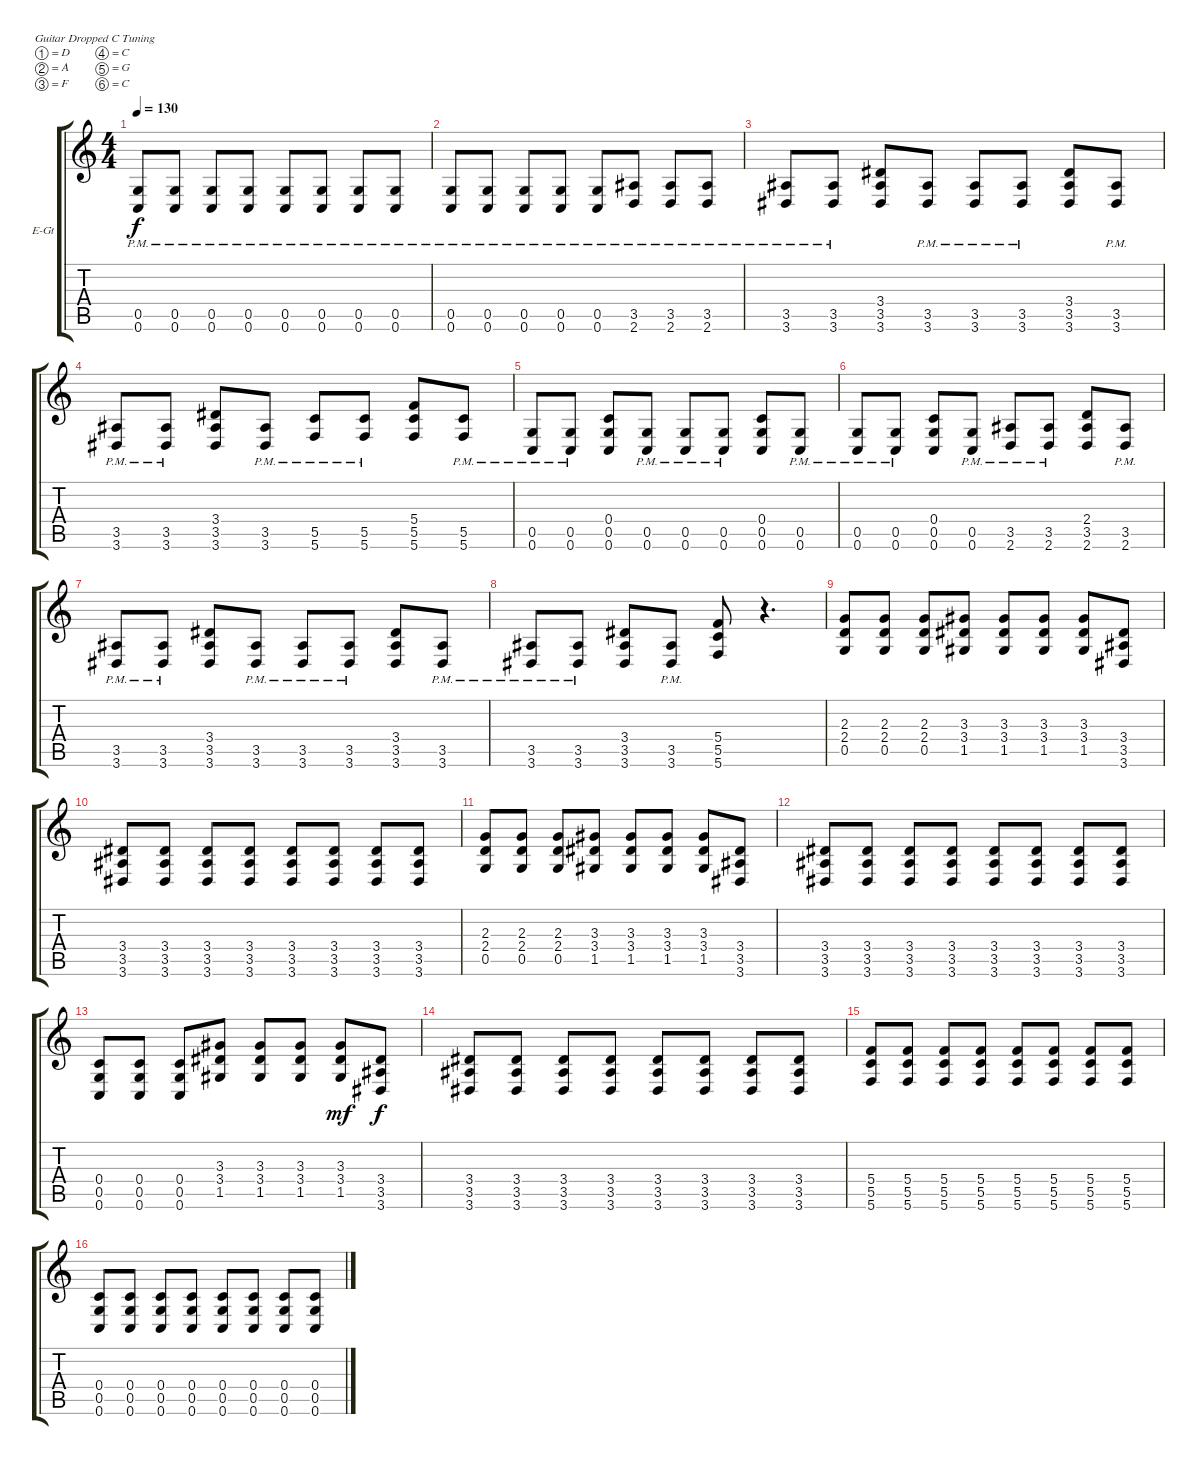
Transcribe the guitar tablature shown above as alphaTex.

\bracketExtendMode groupsimilarinstruments
\firstSystemTrackNameOrientation horizontal
\otherSystemsTrackNameOrientation horizontal
\track ("Lead Guitar" "E-Gt") {instrument distortionguitar}
\staff {score tabs}
\tuning (D4 A3 F3 C3 G2 C2)
\ts (4 4)
\tempo 130
\clef g2
\ks c
(0.5{pm} 0.6{pm}).8{dy f} (0.5{pm} 0.6{pm}).8 (0.5{pm} 0.6{pm}).8 (0.5{pm} 0.6{pm}).8 (0.5{pm} 0.6{pm}).8 (0.5{pm} 0.6{pm}).8 (0.5{pm} 0.6{pm}).8 (0.5{pm} 0.6{pm}).8 |
(0.5{pm} 0.6{pm}).8 (0.5{pm} 0.6{pm}).8 (0.5{pm} 0.6{pm}).8 (0.5{pm} 0.6{pm}).8 (0.5{pm} 0.6{pm}).8 (3.5{pm} 2.6{pm}).8 (3.5{pm} 2.6{pm}).8 (3.5{pm} 2.6{pm}).8 |
(3.5{pm} 3.6{pm}).8 (3.5{pm} 3.6{pm}).8 (3.4 3.5 3.6).8 (3.5{pm} 3.6{pm}).8 (3.5{pm} 3.6{pm}).8 (3.5{pm} 3.6{pm}).8 (3.4 3.5 3.6).8 (3.5{pm} 3.6{pm}).8 |
(3.5{pm} 3.6{pm}).8 (3.5{pm} 3.6{pm}).8 (3.4 3.5 3.6).8 (3.5{pm} 3.6{pm}).8 (5.5{pm} 5.6{pm}).8 (5.5{pm} 5.6{pm}).8 (5.4 5.5 5.6).8 (5.5{pm} 5.6{pm}).8 |
(0.5{pm} 0.6{pm}).8 (0.5{pm} 0.6{pm}).8 (0.4 0.5 0.6).8 (0.5{pm} 0.6{pm}).8 (0.5{pm} 0.6{pm}).8 (0.5{pm} 0.6{pm}).8 (0.4 0.5 0.6).8 (0.5{pm} 0.6{pm}).8 |
(0.5{pm} 0.6{pm}).8 (0.5{pm} 0.6{pm}).8 (0.4 0.5 0.6).8 (0.5{pm} 0.6{pm}).8 (3.5{pm} 2.6{pm}).8 (3.5{pm} 2.6{pm}).8 (2.4 3.5 2.6).8 (3.5{pm} 2.6{pm}).8 |
(3.5{pm} 3.6{pm}).8 (3.5{pm} 3.6{pm}).8 (3.4 3.5 3.6).8 (3.5{pm} 3.6{pm}).8 (3.5{pm} 3.6{pm}).8 (3.5{pm} 3.6{pm}).8 (3.4 3.5 3.6).8 (3.5{pm} 3.6{pm}).8 |
(3.5{pm} 3.6{pm}).8 (3.5{pm} 3.6{pm}).8 (3.4 3.5 3.6).8 (3.5{pm} 3.6{pm}).8 (5.4 5.5 5.6).8 r.4{d} |
(2.3 2.4 0.5).8 (2.3 2.4 0.5).8 (2.3 2.4 0.5).8 (3.3 3.4 1.5).8 (3.3 3.4 1.5).8 (3.3 3.4 1.5).8 (3.3 3.4 1.5).8 (3.4 3.5 3.6).8 |
(3.4 3.5 3.6).8 (3.4 3.5 3.6).8 (3.4 3.5 3.6).8 (3.4 3.5 3.6).8 (3.4 3.5 3.6).8 (3.4 3.5 3.6).8 (3.4 3.5 3.6).8 (3.4 3.5 3.6).8 |
(2.3 2.4 0.5).8 (2.3 2.4 0.5).8 (2.3 2.4 0.5).8 (3.3 3.4 1.5).8 (3.3 3.4 1.5).8 (3.3 3.4 1.5).8 (3.3 3.4 1.5).8 (3.4 3.5 3.6).8 |
(3.4 3.5 3.6).8 (3.4 3.5 3.6).8 (3.4 3.5 3.6).8 (3.4 3.5 3.6).8 (3.4 3.5 3.6).8 (3.4 3.5 3.6).8 (3.4 3.5 3.6).8 (3.4 3.5 3.6).8 |
(0.4 0.5 0.6).8 (0.4 0.5 0.6).8 (0.4 0.5 0.6).8 (3.3 3.4 1.5).8 (3.3 3.4 1.5).8 (3.3 3.4 1.5).8 (3.3 3.4 1.5).8{dy mf} (3.4 3.5 3.6).8{dy f} |
(3.4 3.5 3.6).8 (3.4 3.5 3.6).8 (3.4 3.5 3.6).8 (3.4 3.5 3.6).8 (3.4 3.5 3.6).8 (3.4 3.5 3.6).8 (3.4 3.5 3.6).8 (3.4 3.5 3.6).8 |
(5.4 5.5 5.6).8 (5.4 5.5 5.6).8 (5.4 5.5 5.6).8 (5.4 5.5 5.6).8 (5.4 5.5 5.6).8 (5.4 5.5 5.6).8 (5.4 5.5 5.6).8 (5.4 5.5 5.6).8 |
(0.4 0.5 0.6).8 (0.4 0.5 0.6).8 (0.4 0.5 0.6).8 (0.4 0.5 0.6).8 (0.4 0.5 0.6).8 (0.4 0.5 0.6).8 (0.4 0.5 0.6).8 (0.4 0.5 0.6).8
